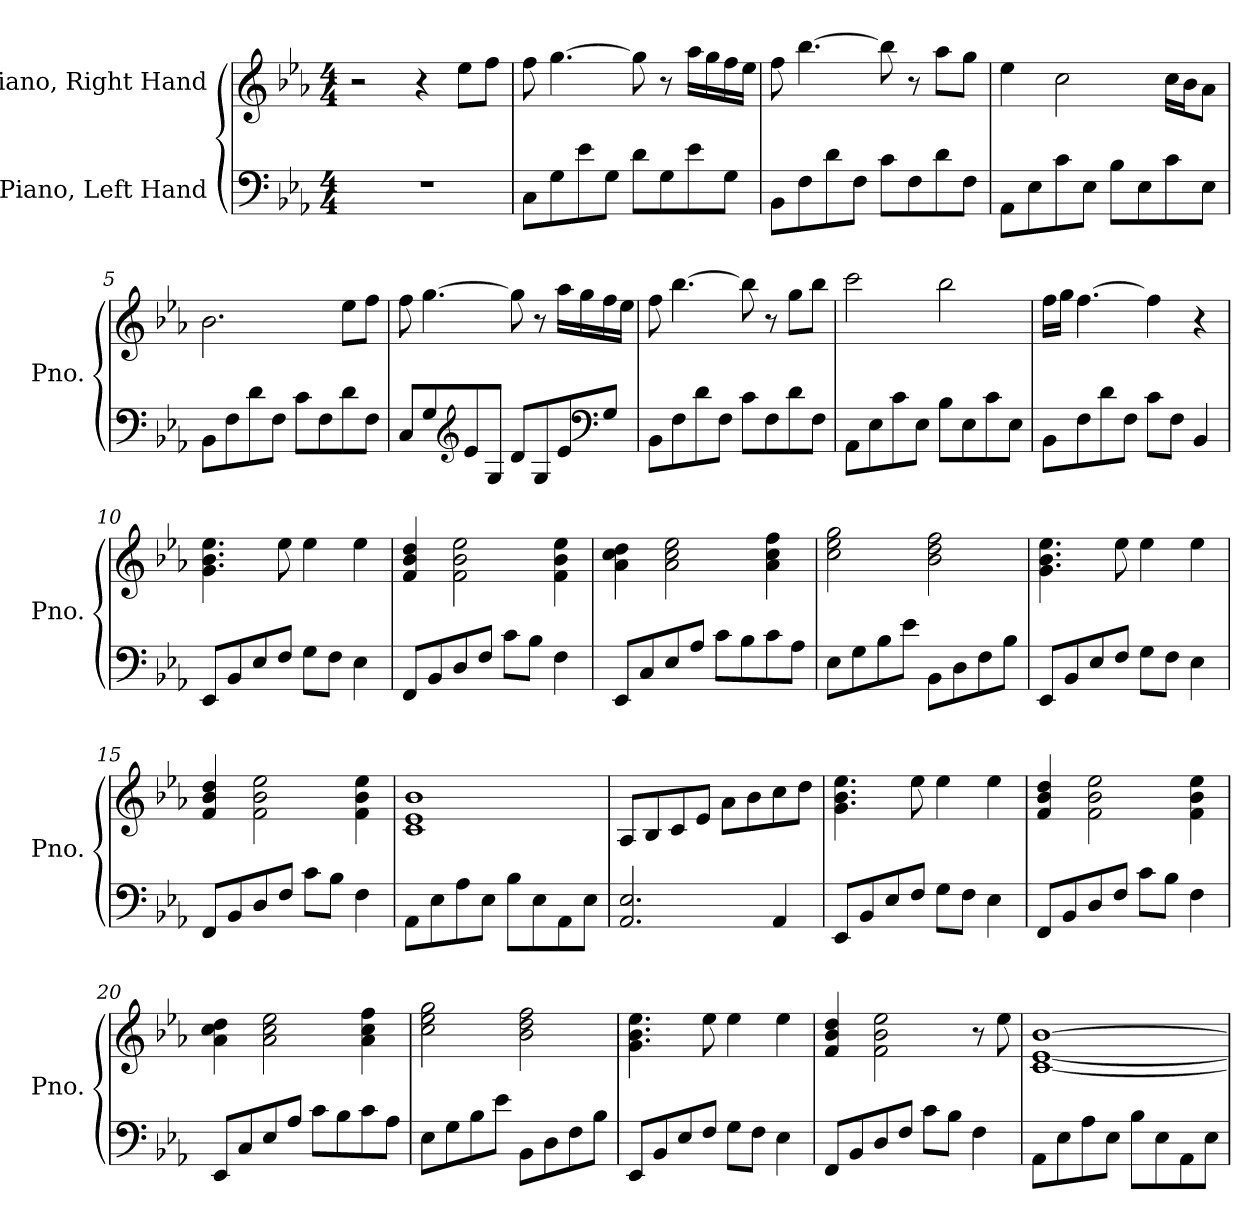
**kern	**kern
*part2	*part1
*staff2	*staff1
*I"Piano, Left Hand	*I"Piano, Right Hand
*I'Pno.	*I'Pno.
*clefF4	*clefG2
*k[b-e-a-]	*k[b-e-a-]
*M4/4	*M4/4
*MM100	*MM100
=1	=1
1r	2r
.	4r
.	8ee-\L
.	8ff\J
=2	=2
8C\L	8ff\
8G\	[4.gg\
8e-\	.
8G\J	.
8d\L	8gg\]
8G\	8r
8e-\	16aa-\LL
.	16gg\
8G\J	16ff\
.	16ee-\JJ
=3	=3
8BB-\L	8ff\
8F\	[4.bb-\
8d\	.
8F\J	.
8c\L	8bb-\]
8F\	8r
8d\	8aa-\L
8F\J	8gg\J
=4	=4
8AA-\L	4ee-\
8E-\	.
8c\	2cc\
8E-\J	.
8B-\L	.
8E-\	.
8c\	16cc\LL
.	16b-\J
8E-\J	8a-\J
!!LO:LB:g=z
=5	=5
8BB-\L	2.b-\
8F\	.
8d\	.
8F\J	.
8c\L	.
8F\	.
8d\	8ee-\L
8F\J	8ff\J
=6	=6
8C/L	8ff\
8G/	[4.gg\
*clefG2	*
8e-/	.
8G/J	.
8d/L	8gg\]
8G/	8r
8e-/	16aa-\LL
.	16gg\
*clefF4	*
8G/J	16ff\
.	16ee-\JJ
=7	=7
8BB-\L	8ff\
8F\	[4.bb-\
8d\	.
8F\J	.
8c\L	8bb-\]
8F\	8r
8d\	8gg\L
8F\J	8bb-\J
=8	=8
8AA-\L	2ccc\
8E-\	.
8c\	.
8E-\J	.
8B-\L	2bb-\
8E-\	.
8c\	.
8E-\J	.
!!LO:LB:g=z
=9	=9
8BB-\L	16ff\LL
.	16gg\JJ
8F\	[4.ff\
8d\	.
8F\J	.
8c\L	4ff\]
8F\J	.
4BB-/	4r
=10	=10
8EE-/L	4.g\ 4.b-\ 4.ee-\
8BB-/	.
8E-/	.
8F/J	8ee-\
8G\L	4ee-\
8F\J	.
4E-\	4ee-\
=11	=11
8FF/L	4f/ 4b-/ 4dd/
8BB-/	.
8D/	2f\ 2b-\ 2ee-\
8F/J	.
8c\L	.
8B-\J	.
4F\	4f\ 4b-\ 4ee-\
=12	=12
8EE-/L	4a-\ 4cc\ 4dd\
8C/	.
8E-/	2a-\ 2cc\ 2ee-\
8A-/J	.
8c\L	.
8B-\	.
8c\	4a-\ 4cc\ 4ff\
8A-\J	.
=13	=13
8E-\L	2cc\ 2ee-\ 2gg\
8G\	.
8B-\	.
8e-\J	.
8BB-\L	2b-\ 2dd\ 2ff\
8D\	.
8F\	.
8B-\J	.
!!LO:LB:g=z
=14	=14
8EE-/L	4.g\ 4.b-\ 4.ee-\
8BB-/	.
8E-/	.
8F/J	8ee-\
8G\L	4ee-\
8F\J	.
4E-\	4ee-\
=15	=15
8FF/L	4f/ 4b-/ 4dd/
8BB-/	.
8D/	2f\ 2b-\ 2ee-\
8F/J	.
8c\L	.
8B-\J	.
4F\	4f\ 4b-\ 4ee-\
=16	=16
8AA-\L	1c 1e- 1b-
8E-\	.
8A-\	.
8E-\J	.
8B-\L	.
8E-\	.
8AA-\	.
8E-\J	.
=17	=17
2.AA-/ 2.E-/	8A-/L
.	8B-/
.	8c/
.	8e-/J
.	8a-\L
.	8b-\
4AA-/	8cc\
.	8dd\J
=18	=18
8EE-/L	4.g\ 4.b-\ 4.ee-\
8BB-/	.
8E-/	.
8F/J	8ee-\
8G\L	4ee-\
8F\J	.
4E-\	4ee-\
!!LO:LB:g=z
=19	=19
8FF/L	4f/ 4b-/ 4dd/
8BB-/	.
8D/	2f\ 2b-\ 2ee-\
8F/J	.
8c\L	.
8B-\J	.
4F\	4f\ 4b-\ 4ee-\
=20	=20
8EE-/L	4a-\ 4cc\ 4dd\
8C/	.
8E-/	2a-\ 2cc\ 2ee-\
8A-/J	.
8c\L	.
8B-\	.
8c\	4a-\ 4cc\ 4ff\
8A-\J	.
=21	=21
8E-\L	2cc\ 2ee-\ 2gg\
8G\	.
8B-\	.
8e-\J	.
8BB-\L	2b-\ 2dd\ 2ff\
8D\	.
8F\	.
8B-\J	.
=22	=22
8EE-/L	4.g\ 4.b-\ 4.ee-\
8BB-/	.
8E-/	.
8F/J	8ee-\
8G\L	4ee-\
8F\J	.
4E-\	4ee-\
=23	=23
8FF/L	4f/ 4b-/ 4dd/
8BB-/	.
8D/	2f\ 2b-\ 2ee-\
8F/J	.
8c\L	.
8B-\J	.
4F\	8r
.	8ee-\
!!LO:LB:g=z
=24	=24
8AA-\L	[1c [1e- [1b-
8E-\	.
8A-\	.
8E-\J	.
8B-\L	.
8E-\	.
8AA-\	.
8E-\J	.
=	=
*-	*-
